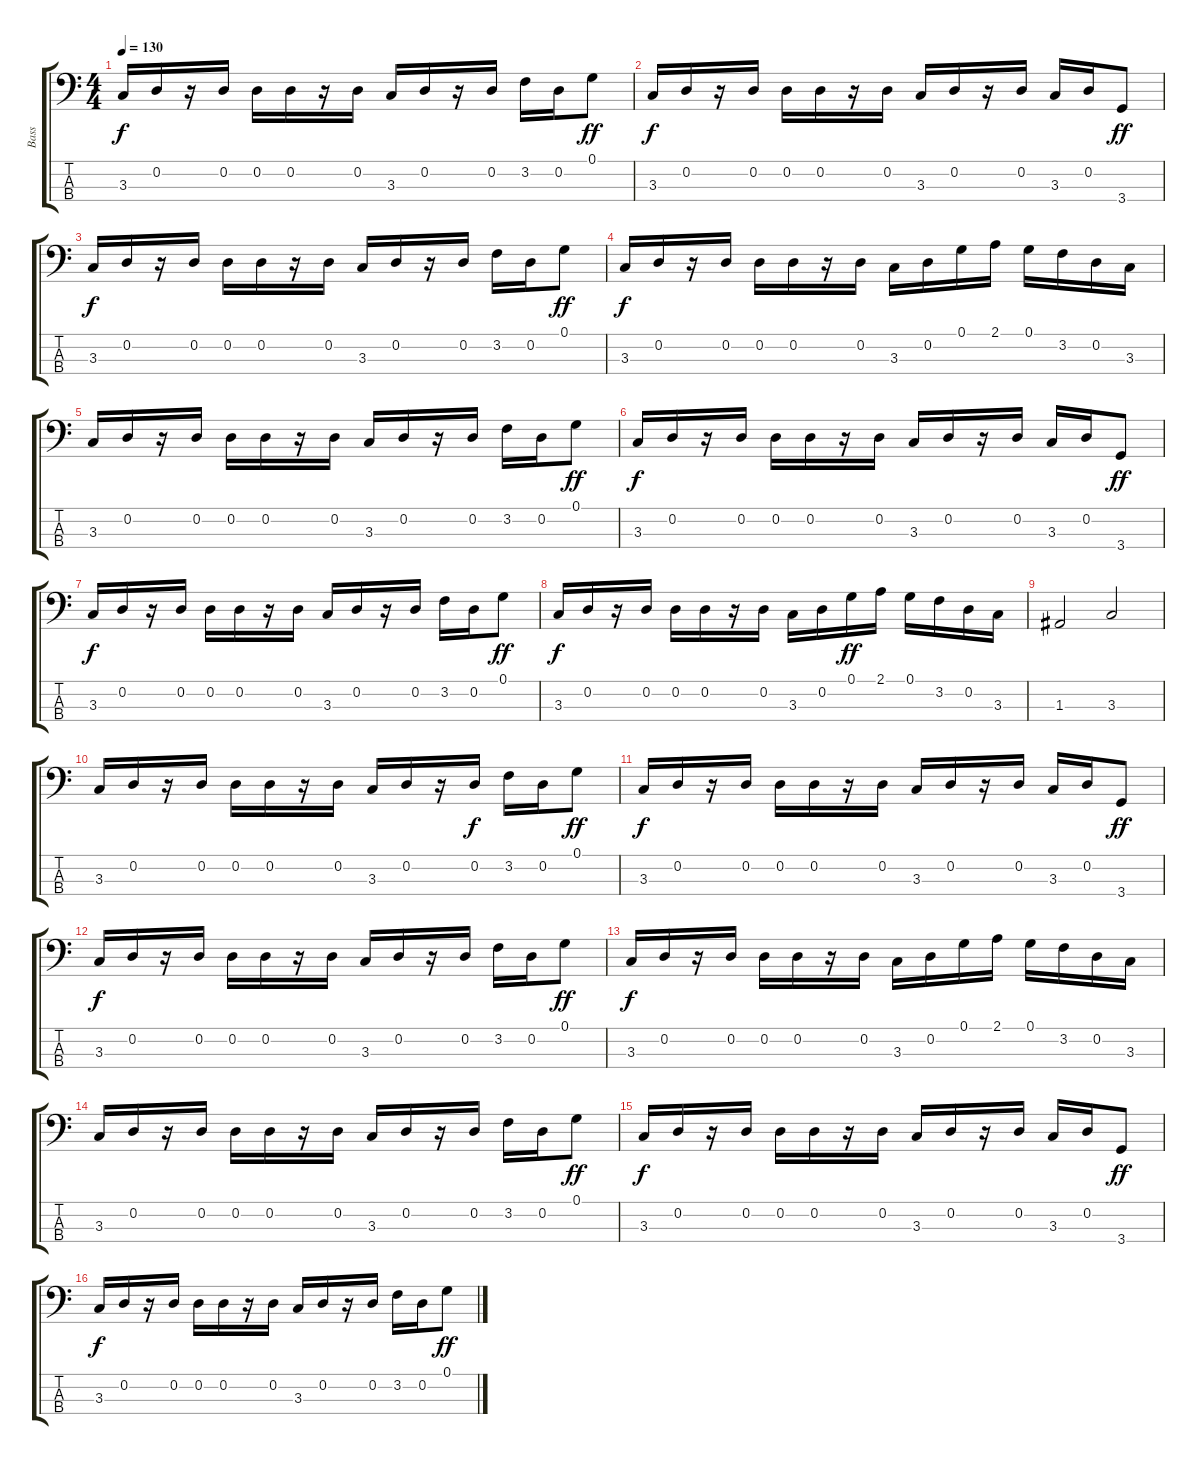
\track ("Bass" "Bass") {instrument electricbassfinger}
\staff {score tabs}
\tuning (G2 D2 A1 E1) {hide}
\ts (4 4)
\tempo 130
\clef f4
\ks c
3.3.16{dy f} 0.2.16 r.16 0.2.16 0.2.16 0.2.16 r.16 0.2.16 3.3.16 0.2.16 r.16 0.2.16 3.2.16 0.2.16 0.1.8{dy ff} |
3.3.16{dy f} 0.2.16 r.16 0.2.16 0.2.16 0.2.16 r.16 0.2.16 3.3.16 0.2.16 r.16 0.2.16 3.3.16 0.2.16 3.4.8{dy ff} |
3.3.16{dy f} 0.2.16 r.16 0.2.16 0.2.16 0.2.16 r.16 0.2.16 3.3.16 0.2.16 r.16 0.2.16 3.2.16 0.2.16 0.1.8{dy ff} |
3.3.16{dy f} 0.2.16 r.16 0.2.16 0.2.16 0.2.16 r.16 0.2.16 3.3.16 0.2.16 0.1.16 2.1.16 0.1.16 3.2.16 0.2.16 3.3.16 |
3.3.16 0.2.16 r.16 0.2.16 0.2.16 0.2.16 r.16 0.2.16 3.3.16 0.2.16 r.16 0.2.16 3.2.16 0.2.16 0.1.8{dy ff} |
3.3.16{dy f} 0.2.16 r.16 0.2.16 0.2.16 0.2.16 r.16 0.2.16 3.3.16 0.2.16 r.16 0.2.16 3.3.16 0.2.16 3.4.8{dy ff} |
3.3.16{dy f} 0.2.16 r.16 0.2.16 0.2.16 0.2.16 r.16 0.2.16 3.3.16 0.2.16 r.16 0.2.16 3.2.16 0.2.16 0.1.8{dy ff} |
3.3.16{dy f} 0.2.16 r.16 0.2.16 0.2.16 0.2.16 r.16 0.2.16 3.3.16 0.2.16 0.1.16{dy ff} 2.1.16 0.1.16 3.2.16 0.2.16 3.3.16 |
1.3.2 3.3.2 |
3.3.16 0.2.16 r.16 0.2.16 0.2.16 0.2.16 r.16 0.2.16 3.3.16 0.2.16 r.16 0.2.16{dy f} 3.2.16 0.2.16 0.1.8{dy ff} |
3.3.16{dy f} 0.2.16 r.16 0.2.16 0.2.16 0.2.16 r.16 0.2.16 3.3.16 0.2.16 r.16 0.2.16 3.3.16 0.2.16 3.4.8{dy ff} |
3.3.16{dy f} 0.2.16 r.16 0.2.16 0.2.16 0.2.16 r.16 0.2.16 3.3.16 0.2.16 r.16 0.2.16 3.2.16 0.2.16 0.1.8{dy ff} |
3.3.16{dy f} 0.2.16 r.16 0.2.16 0.2.16 0.2.16 r.16 0.2.16 3.3.16 0.2.16 0.1.16 2.1.16 0.1.16 3.2.16 0.2.16 3.3.16 |
3.3.16 0.2.16 r.16 0.2.16 0.2.16 0.2.16 r.16 0.2.16 3.3.16 0.2.16 r.16 0.2.16 3.2.16 0.2.16 0.1.8{dy ff} |
3.3.16{dy f} 0.2.16 r.16 0.2.16 0.2.16 0.2.16 r.16 0.2.16 3.3.16 0.2.16 r.16 0.2.16 3.3.16 0.2.16 3.4.8{dy ff} |
3.3.16{dy f} 0.2.16 r.16 0.2.16 0.2.16 0.2.16 r.16 0.2.16 3.3.16 0.2.16 r.16 0.2.16 3.2.16 0.2.16 0.1.8{dy ff}
